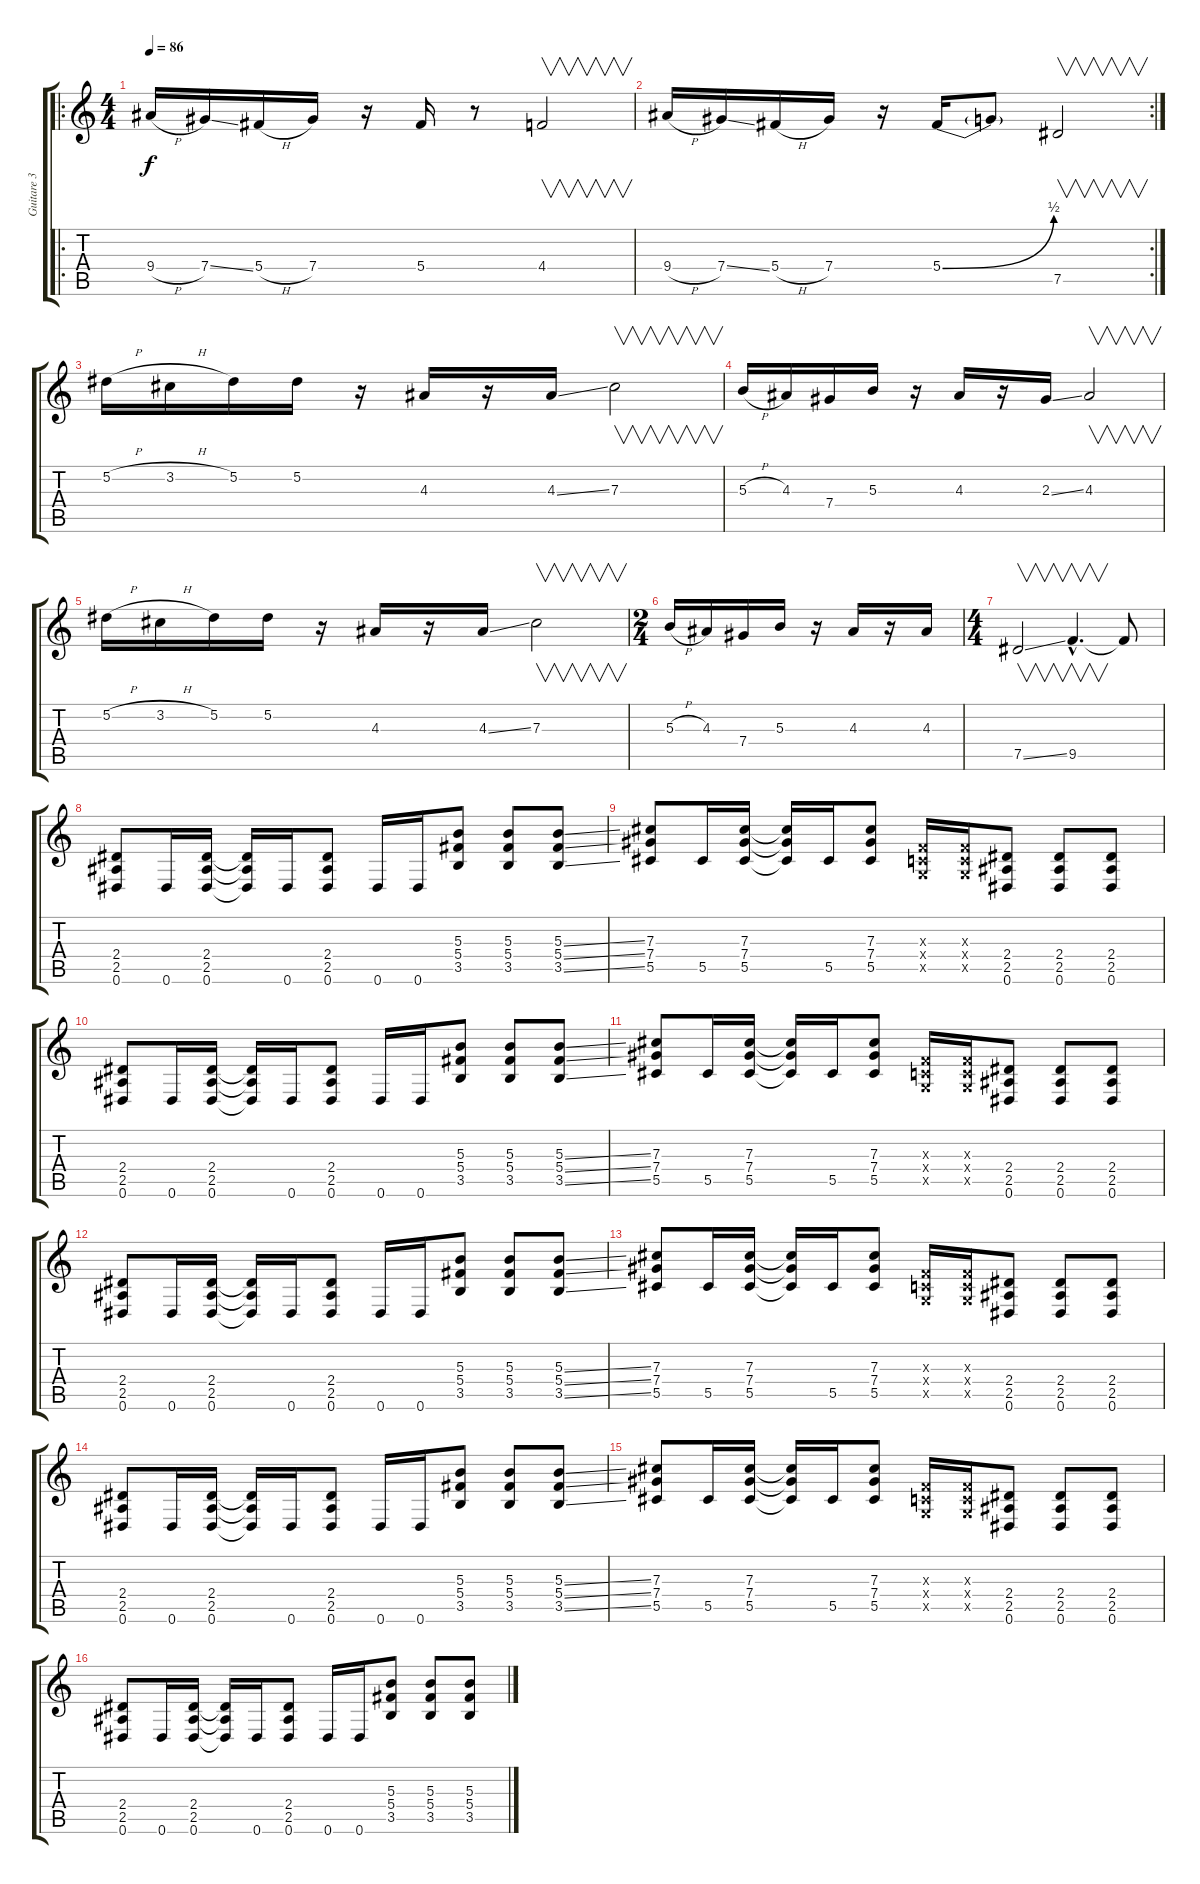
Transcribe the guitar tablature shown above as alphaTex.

\track ("Guitare 3" "Guitare 3") {instrument distortionguitar}
\staff {score tabs}
\tuning (Eb4 Bb3 Gb3 Db3 Ab2 Eb2) {hide}
\ro
\ts (4 4)
\tempo 86
\clef g2
\ks c
9.4{h}.16{dy f} 7.4{ss}.16 5.4{h}.16 7.4.16 r.16 5.4.16 r.8 4.4.2{v} |
\rc 2
9.4{h}.16 7.4{ss}.16 5.4{h}.16 7.4.16 r.16 5.4{be (bend 0 0 60 2)}.16 5.4{t}.8 7.5.2{v} |
5.2{h}.16 3.2{h}.16 5.2.16 5.2.16 r.16 4.3.16 r.16 4.3{ss}.16 7.3.2{v} |
5.3{h}.16 4.3.16 7.4.16 5.3.16 r.16 4.3.16 r.16 2.3{ss}.16 4.3.2{v} |
5.2{h}.16 3.2{h}.16 5.2.16 5.2.16 r.16 4.3.16 r.16 4.3{ss}.16 7.3.2{v} |
\ts (2 4)
5.3{h}.16 4.3.16 7.4.16 5.3.16 r.16 4.3.16 r.16 4.3.16 |
\ts (4 4)
7.5{ss}.2{v} 9.5{hac}.4{v d} 9.5{t}.8 |
(2.4 2.5 0.6).8 0.6.16 (2.4 2.5 0.6).16 (2.4{t} 2.5{t} 0.6{t}).16 0.6.16 (2.4 2.5 0.6).8 0.6.16 0.6.16 (5.3 5.4 3.5).8 (5.3 5.4 3.5).8 (5.3{ss} 5.4{ss} 3.5{ss}).8 |
(7.3 7.4 5.5).8 5.5.16 (7.3 7.4 5.5).16 (7.3{t} 7.4{t} 5.5{t}).16 5.5.16 (7.3 7.4 5.5).8 (-1.3{x} -1.4{x} -1.5{x}).16 (-1.3{x} -1.4{x} -1.5{x}).16 (2.4 2.5 0.6).8 (2.4 2.5 0.6).8 (2.4 2.5 0.6).8 |
(2.4 2.5 0.6).8 0.6.16 (2.4 2.5 0.6).16 (2.4{t} 2.5{t} 0.6{t}).16 0.6.16 (2.4 2.5 0.6).8 0.6.16 0.6.16 (5.3 5.4 3.5).8 (5.3 5.4 3.5).8 (5.3{ss} 5.4{ss} 3.5{ss}).8 |
(7.3 7.4 5.5).8 5.5.16 (7.3 7.4 5.5).16 (7.3{t} 7.4{t} 5.5{t}).16 5.5.16 (7.3 7.4 5.5).8 (-1.3{x} -1.4{x} -1.5{x}).16 (-1.3{x} -1.4{x} -1.5{x}).16 (2.4 2.5 0.6).8 (2.4 2.5 0.6).8 (2.4 2.5 0.6).8 |
(2.4 2.5 0.6).8 0.6.16 (2.4 2.5 0.6).16 (2.4{t} 2.5{t} 0.6{t}).16 0.6.16 (2.4 2.5 0.6).8 0.6.16 0.6.16 (5.3 5.4 3.5).8 (5.3 5.4 3.5).8 (5.3{ss} 5.4{ss} 3.5{ss}).8 |
(7.3 7.4 5.5).8 5.5.16 (7.3 7.4 5.5).16 (7.3{t} 7.4{t} 5.5{t}).16 5.5.16 (7.3 7.4 5.5).8 (-1.3{x} -1.4{x} -1.5{x}).16 (-1.3{x} -1.4{x} -1.5{x}).16 (2.4 2.5 0.6).8 (2.4 2.5 0.6).8 (2.4 2.5 0.6).8 |
(2.4 2.5 0.6).8 0.6.16 (2.4 2.5 0.6).16 (2.4{t} 2.5{t} 0.6{t}).16 0.6.16 (2.4 2.5 0.6).8 0.6.16 0.6.16 (5.3 5.4 3.5).8 (5.3 5.4 3.5).8 (5.3{ss} 5.4{ss} 3.5{ss}).8 |
(7.3 7.4 5.5).8 5.5.16 (7.3 7.4 5.5).16 (7.3{t} 7.4{t} 5.5{t}).16 5.5.16 (7.3 7.4 5.5).8 (-1.3{x} -1.4{x} -1.5{x}).16 (-1.3{x} -1.4{x} -1.5{x}).16 (2.4 2.5 0.6).8 (2.4 2.5 0.6).8 (2.4 2.5 0.6).8 |
(2.4 2.5 0.6).8 0.6.16 (2.4 2.5 0.6).16 (2.4{t} 2.5{t} 0.6{t}).16 0.6.16 (2.4 2.5 0.6).8 0.6.16 0.6.16 (5.3 5.4 3.5).8 (5.3 5.4 3.5).8 (5.3{ss} 5.4{ss} 3.5{ss}).8
